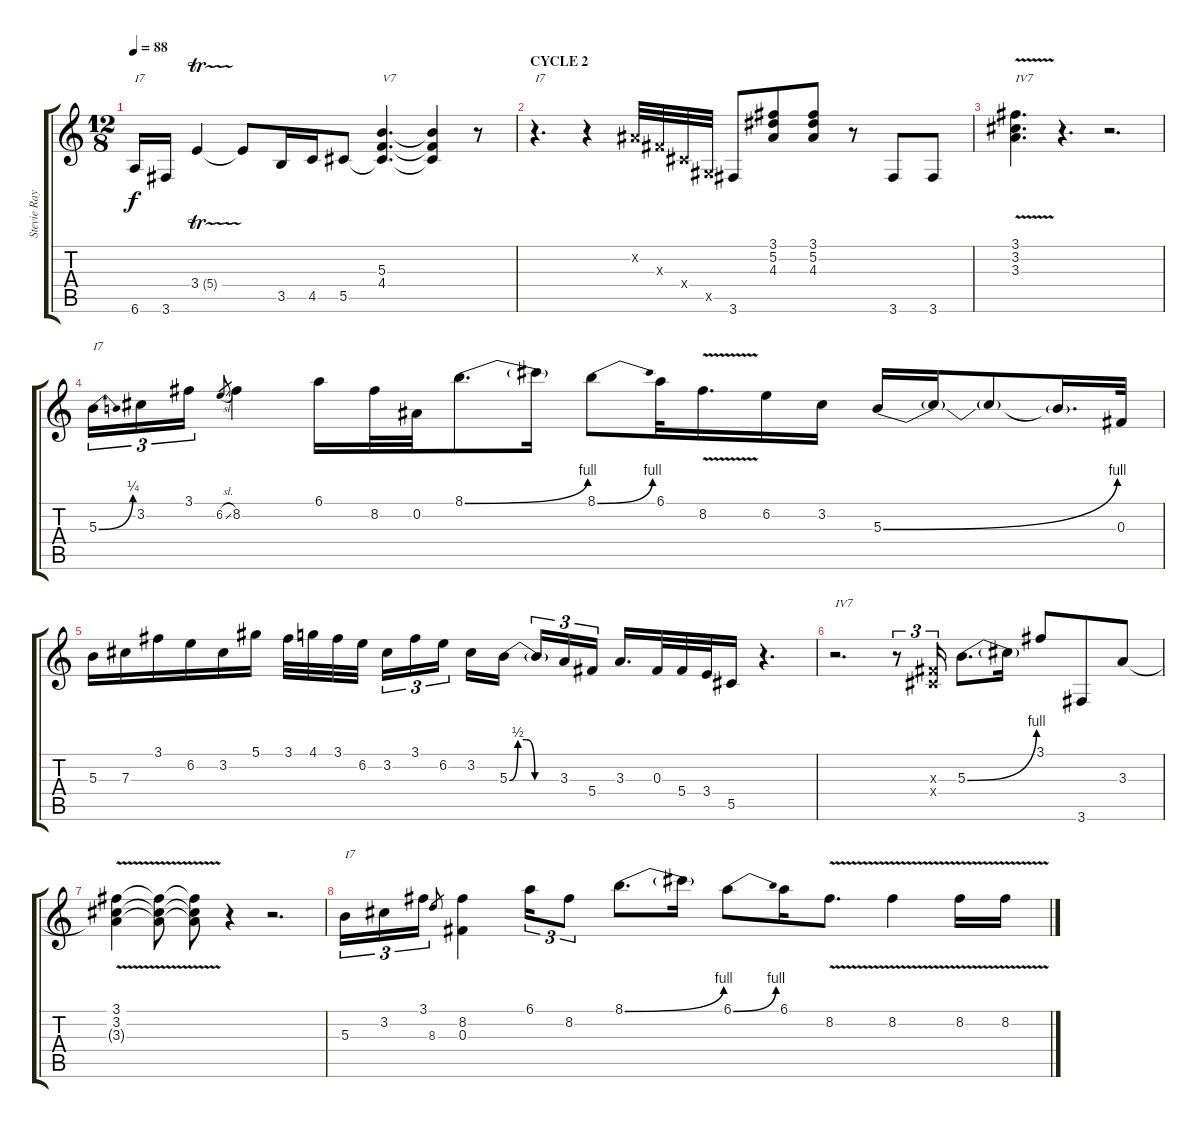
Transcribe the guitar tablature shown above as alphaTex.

\track ("Stevie Ray Vaughan" "Stevie Ray") {instrument electricguitarjazz}
\staff {score tabs}
\tuning (Eb4 Bb3 Gb3 Db3 Ab2 Eb2) {hide}
\ts (12 8)
\tempo 88
\clef g2
\ks c
6.6.16{txt "I7" dy f} 3.6.16 3.4{tr (5 64)}.4 3.4{t}.8 3.5.16 4.5.16 5.5.8 (5.3 4.4 5.5{t}).4{d txt "V7"} (5.3{t} 4.4{t} 5.5{t}).4 r.8 |
\section ("" "CYCLE 2")
r.4{d txt "I7"} r.4 0.2{x}.32 0.3{x}.32 0.4{x}.32 0.5{x}.32 3.6.8 (3.1 5.2 4.3).8 (3.1 5.2 4.3).8 r.8 3.6.8 3.6.8 |
(3.1{v} 3.2{v} 3.3{v}).4{d txt "IV7"} r.4{d} r.2{d} |
5.3{be (bend 0 0 60 1)}.16{tu (3 2) txt "I7"} 3.2.16{tu (3 2)} 3.1.16{tu (3 2)} 6.2{sl}.8{gr} 8.2.4 6.1.16 8.2.32 0.2.32 8.1{be (bend 0 0 60 4)}.8{d} 8.1{t}.16 8.1{be (bend 0 0 60 4)}.8 6.1.32 8.2{v}.16{d} 6.2.16 3.2.16 5.3{be (bend 0 0 60 4)}.16 5.3{t}.16 5.3{t}.8 5.3{t}.16{d} 0.3.32 |
5.3.16 7.3.16 3.1.16 6.2.16 3.2.16 5.1.16 3.1.32 4.1.32 3.1.32 6.2.32{beam splitsecondary} 3.2.16{tu (3 2)} 3.1.16{tu (3 2)} 6.2.16{tu (3 2) beam splitsecondary} 3.2.16 5.3{be (custom 0 0 10 2 20 2 30 0 60 0)}.16 5.3{t}.16{tu (3 2)} 3.3.16{tu (3 2)} 5.4.16{tu (3 2) beam splitsecondary} 3.3.16{d} 0.3.32 5.4.32 3.4.32 5.5.16 r.4{d} |
r.2{d txt "IV7"} r.8{tu (3 2)} (0.3{x} 0.4{x}).16{tu (3 2)} 5.3{be (bend 0 0 60 4)}.8{d} 5.3{t}.16 3.1.8 3.6.8 3.3.8 |
(3.1{v} 3.2{v} 3.3{t}).4 (3.1{v t} 3.2{v t} 3.3{t}).8 (3.1{v t} 3.2{v t} 3.3{t}).8 r.4 r.2{d} |
5.3.16{tu (3 2) txt "I7"} 3.2.16{tu (3 2)} 3.1.16{tu (3 2)} 8.3.8{gr} (8.2 0.3).4 6.1.16{tu (3 2)} 8.2.8{tu (3 2)} 8.1{be (bend 0 0 60 4)}.8{d} 8.1{t}.16 6.1{be (bend 0 0 60 4)}.8 6.1.16 8.2{v}.8{d} 8.2{v}.4 8.2{v}.16 8.2{v}.16
